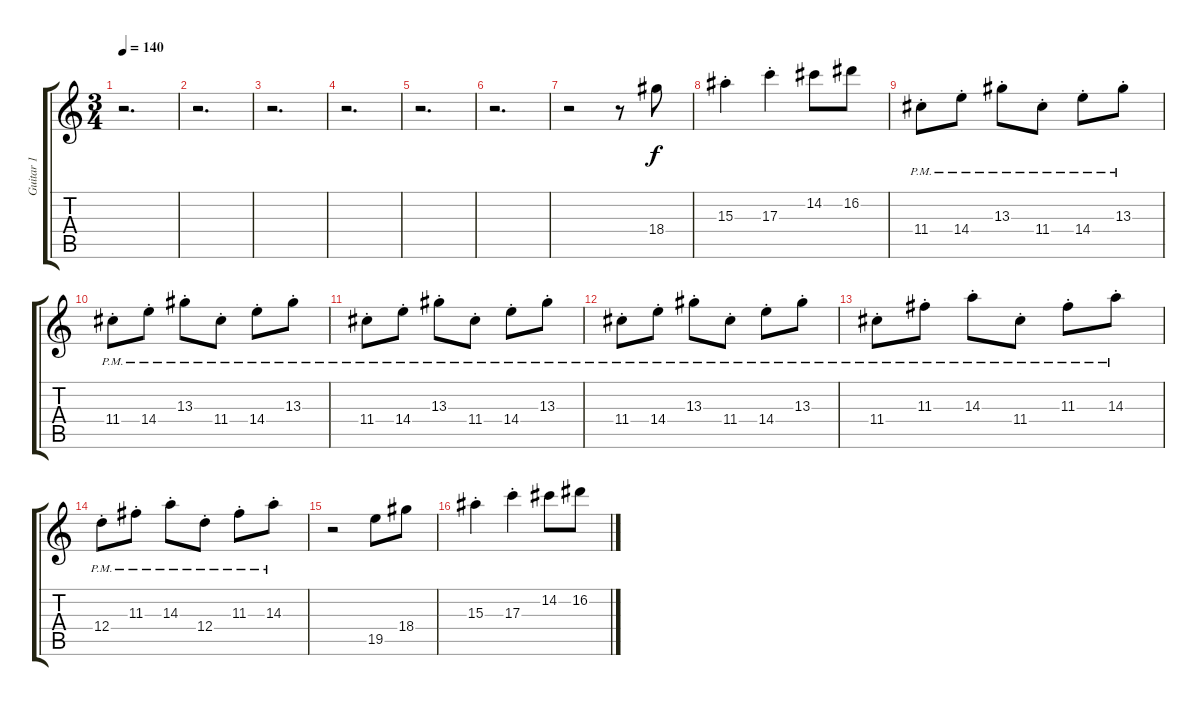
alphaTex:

\track ("Guitar 1" "Guitar 1") {instrument overdrivenguitar}
\staff {score tabs}
\tuning (E4 B3 G3 D3 A2 E2) {hide}
\ts (3 4)
\tempo 140
\clef g2
\ks c
r.2{d dy f} |
r.2{d} |
r.2{d} |
r.2{d} |
r.2{d} |
r.2{d} |
r.2 r.8 18.4.8 |
15.3{st}.4 17.3{st}.4 14.2.8 16.2.8 |
11.4{pm st}.8 14.4{pm st}.8 13.3{pm st}.8 11.4{pm st}.8 14.4{pm st}.8 13.3{pm st}.8 |
11.4{pm st}.8 14.4{pm st}.8 13.3{pm st}.8 11.4{pm st}.8 14.4{pm st}.8 13.3{pm st}.8 |
11.4{pm st}.8 14.4{pm st}.8 13.3{pm st}.8 11.4{pm st}.8 14.4{pm st}.8 13.3{pm st}.8 |
11.4{pm st}.8 14.4{pm st}.8 13.3{pm st}.8 11.4{pm st}.8 14.4{pm st}.8 13.3{pm st}.8 |
11.4{pm st}.8 11.3{pm st}.8 14.3{pm st}.8 11.4{pm st}.8 11.3{pm st}.8 14.3{pm st}.8 |
12.4{pm st}.8 11.3{pm st}.8 14.3{pm st}.8 12.4{pm st}.8 11.3{pm st}.8 14.3{pm st}.8 |
r.2 19.5.8 18.4.8 |
15.3{st}.4 17.3{st}.4 14.2.8 16.2.8
